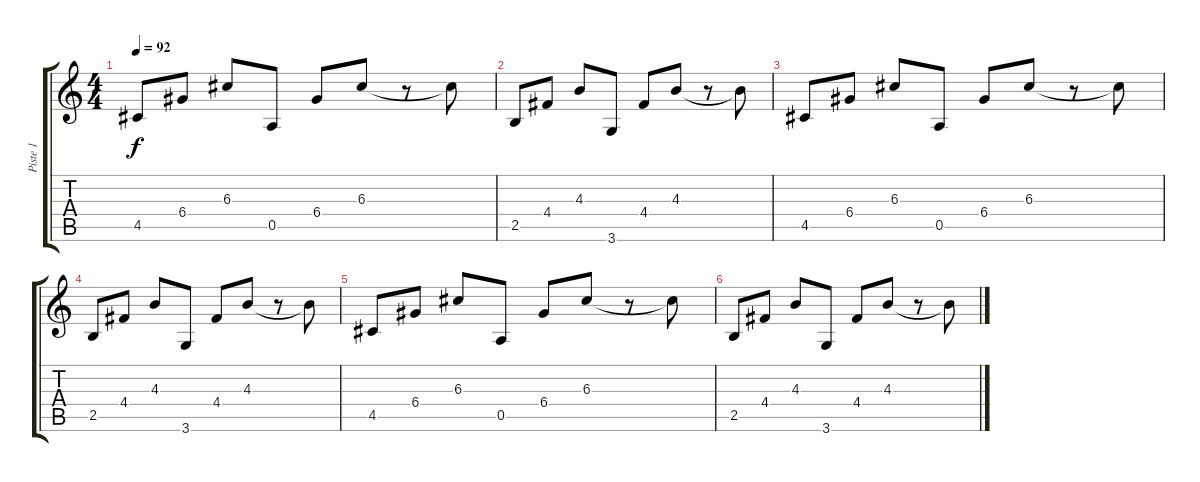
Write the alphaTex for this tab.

\track ("Piste 1" "Piste 1") {instrument acousticguitarnylon}
\staff {score tabs}
\tuning (E4 B3 G3 D3 A2 E2) {hide}
\ts (4 4)
\tempo 92
\clef g2
\ks c
4.5.8{dy f instrument acousticguitarnylon} 6.4.8 6.3.8 0.5.8 6.4.8 6.3.8 r.8 6.3{t}.8 |
2.5.8 4.4.8 4.3.8 3.6.8 4.4.8 4.3.8 r.8 4.3{t}.8 |
4.5.8 6.4.8 6.3.8 0.5.8 6.4.8 6.3.8 r.8 6.3{t}.8 |
2.5.8 4.4.8 4.3.8 3.6.8 4.4.8 4.3.8 r.8 4.3{t}.8 |
4.5.8 6.4.8 6.3.8 0.5.8 6.4.8 6.3.8 r.8 6.3{t}.8 |
2.5.8 4.4.8 4.3.8 3.6.8 4.4.8 4.3.8 r.8 4.3{t}.8
